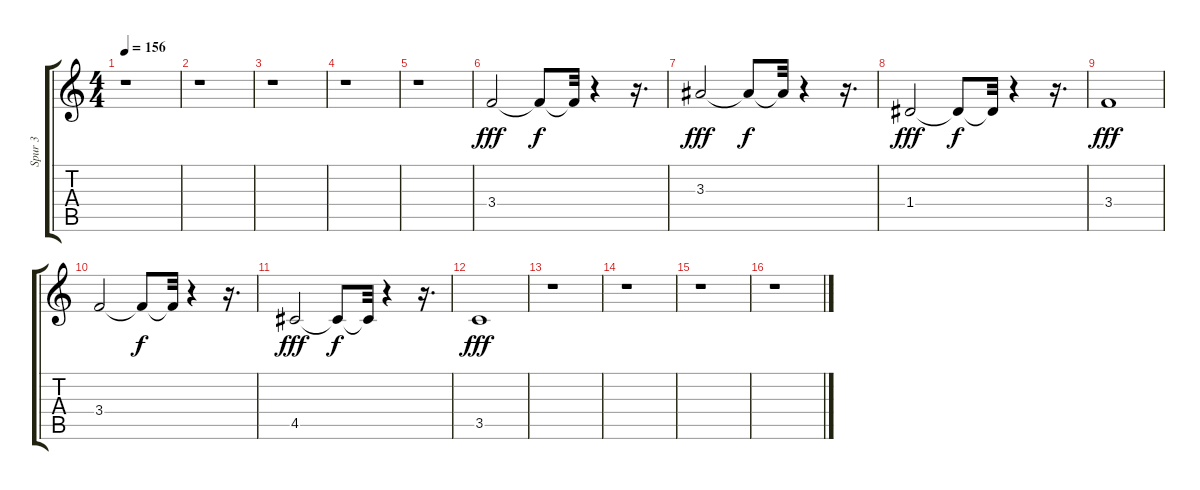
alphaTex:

\track ("Spur 3" "Spur 3") {instrument electricguitarclean}
\staff {score tabs}
\tuning (E4 B3 G3 D3 A2 E2) {hide}
\ts (4 4)
\tempo 156
\clef g2
\ks c
r.1{dy fff} |
r.1 |
r.1 |
r.1 |
r.1 |
3.4.2 3.4{t}.8{dy f} 3.4{t}.32 r.4 r.16{d} |
3.3.2{dy fff} 3.3{t}.8{dy f} 3.3{t}.32 r.4 r.16{d} |
1.4.2{dy fff} 1.4{t}.8{dy f} 1.4{t}.32 r.4 r.16{d} |
3.4.1{dy fff} |
3.4.2 3.4{t}.8{dy f} 3.4{t}.32 r.4 r.16{d} |
4.5.2{dy fff} 4.5{t}.8{dy f} 4.5{t}.32 r.4 r.16{d} |
3.5.1{dy fff} |
r.1 |
r.1 |
r.1 |
r.1
